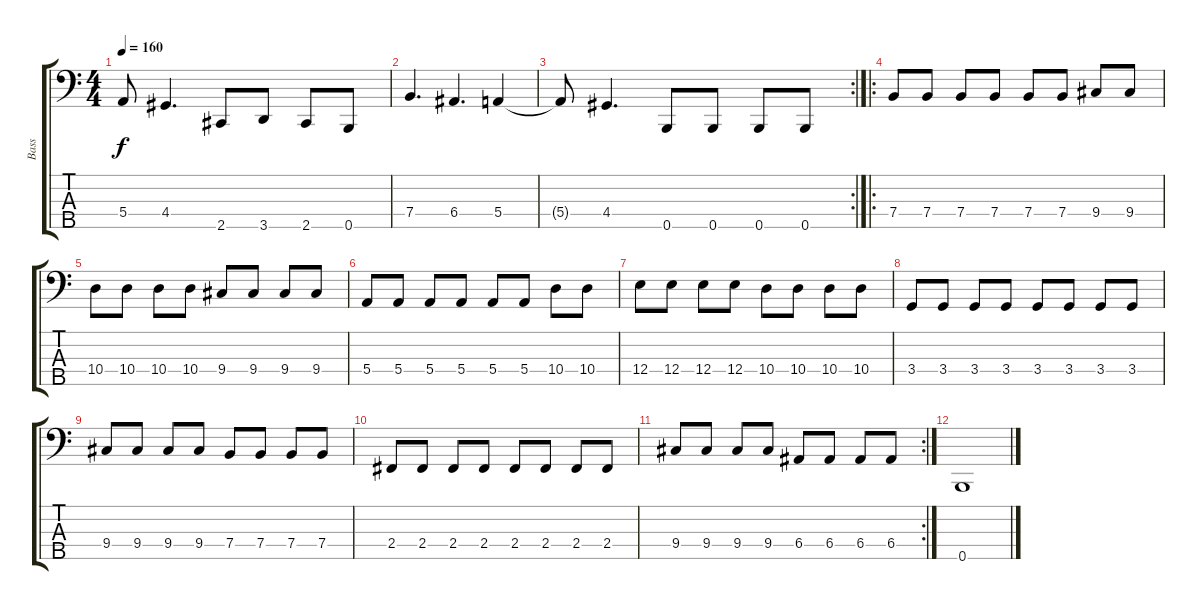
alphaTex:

\track ("Bass" "Bass") {instrument electricbassfinger}
\staff {score tabs}
\tuning (G2 D2 A1 E1 B0) {hide}
\ts (4 4)
\tempo 160
\clef f4
\ks c
5.4{t}.8{dy f} 4.4.4{d} 2.5.8 3.5.8 2.5.8 0.5.8 |
7.4.4{d} 6.4.4{d} 5.4.4 |
\rc 2
5.4{t}.8 4.4.4{d} 0.5.8 0.5.8 0.5.8 0.5.8 |
\ro
7.4.8 7.4.8 7.4.8 7.4.8 7.4.8 7.4.8 9.4.8 9.4.8 |
10.4.8 10.4.8 10.4.8 10.4.8 9.4.8 9.4.8 9.4.8 9.4.8 |
5.4.8 5.4.8 5.4.8 5.4.8 5.4.8 5.4.8 10.4.8 10.4.8 |
12.4.8 12.4.8 12.4.8 12.4.8 10.4.8 10.4.8 10.4.8 10.4.8 |
3.4.8 3.4.8 3.4.8 3.4.8 3.4.8 3.4.8 3.4.8 3.4.8 |
9.4.8 9.4.8 9.4.8 9.4.8 7.4.8 7.4.8 7.4.8 7.4.8 |
2.4.8 2.4.8 2.4.8 2.4.8 2.4.8 2.4.8 2.4.8 2.4.8 |
\rc 2
9.4.8 9.4.8 9.4.8 9.4.8 6.4.8 6.4.8 6.4.8 6.4.8 |
0.5.1
